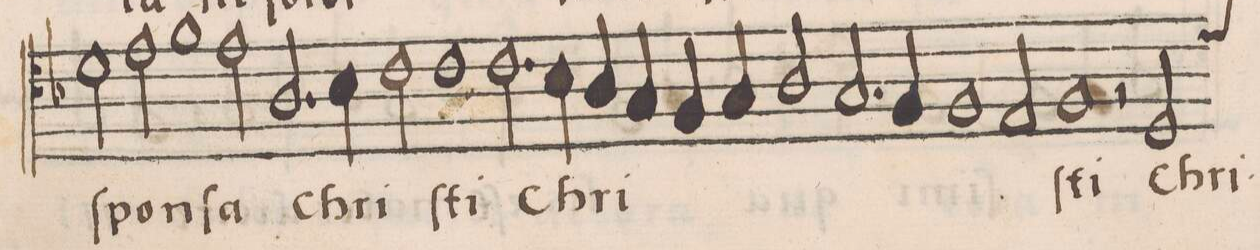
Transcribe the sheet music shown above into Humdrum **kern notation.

**kern	**text
*I"ALTVS	*
*clefC4	*
*k[b-]	*
*met(C)	*
*M2/1	*
2d\	ſpon-
2e\	.
1f	-ſa
=38-	=38-
2e\	.
2.A/	Chri-
4B-\	.
2c\	.
=39-	=39-
1c	-ſti
2.c\	Chri-
4B-\	.
=40-	=40-
4A/	.
4G/	.
4F/	.
4G/	.
2A/	.
2.G/	.
=41-	=41-
4F/	.
1F	.
2E/	.
=42-	=42-
1F	-ſti
2r	.
*custos:d	*
2D/	Chri-
=43-	=43-
*-	*-
